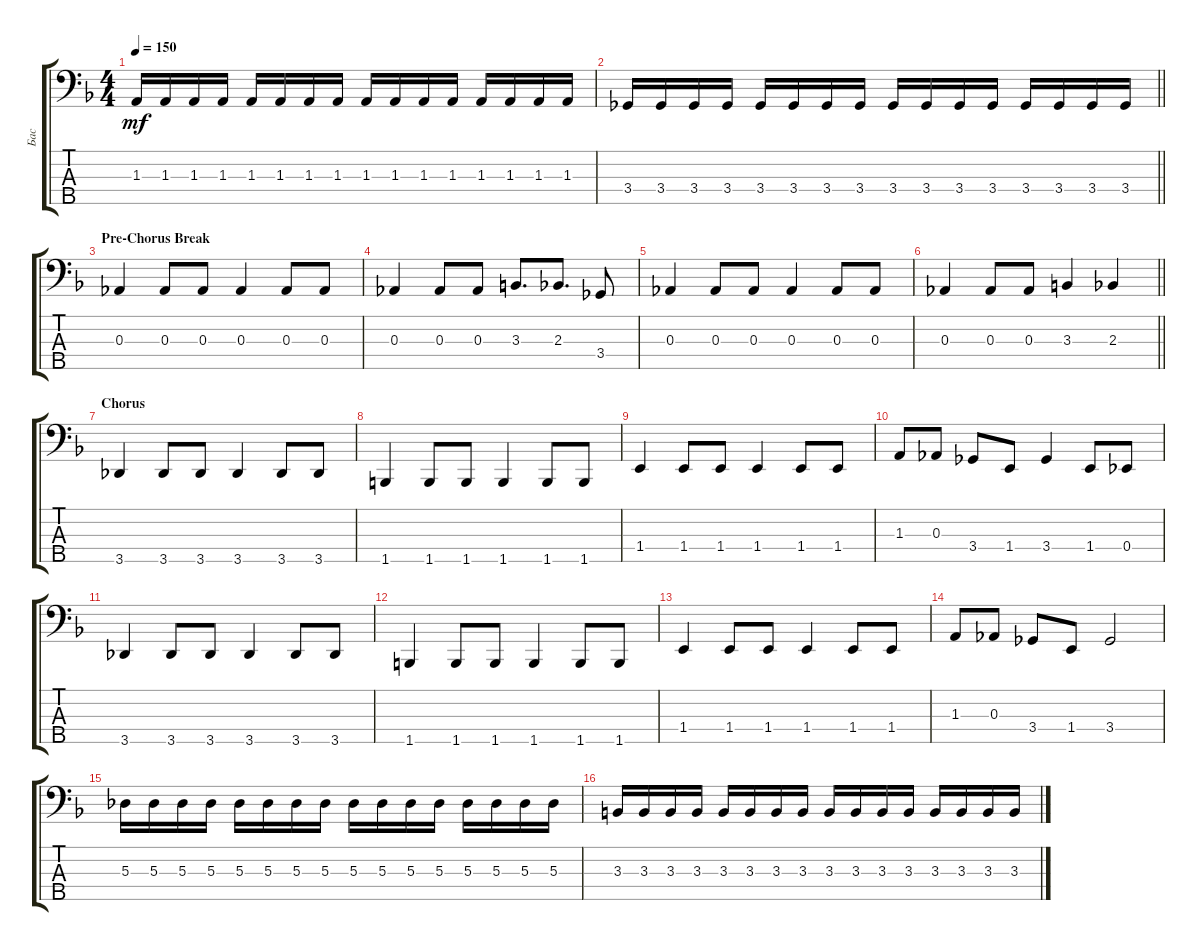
\track ("Бас" "Бас") {instrument electricbassfinger}
\staff {score tabs}
\tuning (Gb2 Db2 Ab1 Eb1 Bb0) {hide}
\ts (4 4)
\tempo 150
\clef f4
\ks dminor
1.3.16{dy mf} 1.3.16 1.3.16 1.3.16 1.3.16 1.3.16 1.3.16 1.3.16 1.3.16 1.3.16 1.3.16 1.3.16 1.3.16 1.3.16 1.3.16 1.3.16 |
\barLineRight lightlight
3.4.16 3.4.16 3.4.16 3.4.16 3.4.16 3.4.16 3.4.16 3.4.16 3.4.16 3.4.16 3.4.16 3.4.16 3.4.16 3.4.16 3.4.16 3.4.16 |
\section ("" "Pre-Chorus Break")
0.3.4 0.3.8 0.3.8 0.3.4 0.3.8 0.3.8 |
0.3.4 0.3.8 0.3.8 3.3.8{d} 2.3.8{d} 3.4.8 |
0.3.4 0.3.8 0.3.8 0.3.4 0.3.8 0.3.8 |
\barLineRight lightlight
0.3.4 0.3.8 0.3.8 3.3.4 2.3.4 |
\section ("" "Chorus")
3.5.4 3.5.8 3.5.8 3.5.4 3.5.8 3.5.8 |
1.5.4 1.5.8 1.5.8 1.5.4 1.5.8 1.5.8 |
1.4.4 1.4.8 1.4.8 1.4.4 1.4.8 1.4.8 |
1.3.8 0.3.8 3.4.8 1.4.8 3.4.4 1.4.8 0.4.8 |
3.5.4 3.5.8 3.5.8 3.5.4 3.5.8 3.5.8 |
1.5.4 1.5.8 1.5.8 1.5.4 1.5.8 1.5.8 |
1.4.4 1.4.8 1.4.8 1.4.4 1.4.8 1.4.8 |
1.3.8 0.3.8 3.4.8 1.4.8 3.4.2 |
5.3.16 5.3.16 5.3.16 5.3.16 5.3.16 5.3.16 5.3.16 5.3.16 5.3.16 5.3.16 5.3.16 5.3.16 5.3.16 5.3.16 5.3.16 5.3.16 |
3.3.16 3.3.16 3.3.16 3.3.16 3.3.16 3.3.16 3.3.16 3.3.16 3.3.16 3.3.16 3.3.16 3.3.16 3.3.16 3.3.16 3.3.16 3.3.16
